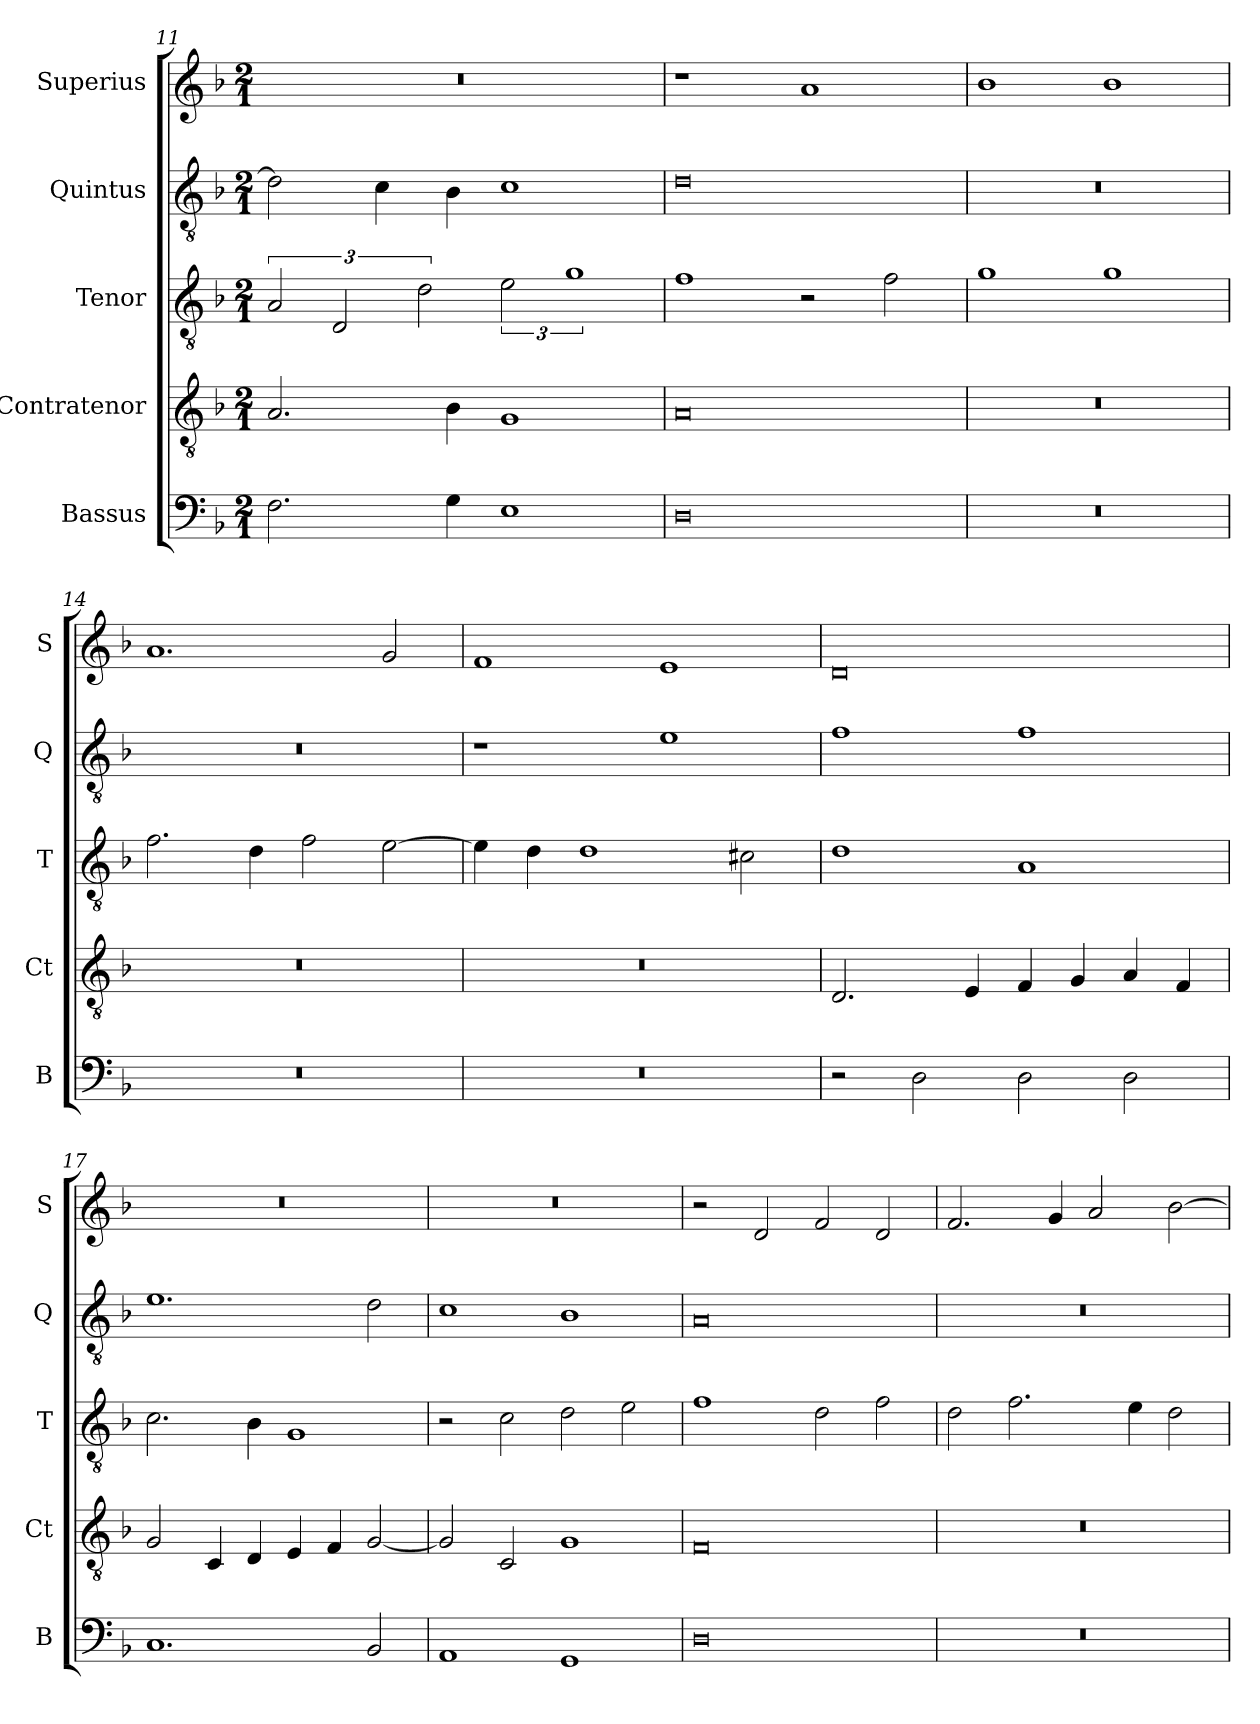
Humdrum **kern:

**kern	**kern	**kern	**kern	**kern
*part5	*part4	*part3	*part2	*part1
*staff5	*staff4	*staff3	*staff2	*staff1
*I"Bassus	*I"Contratenor	*I"Tenor	*I"Quintus	*I"Superius
*I'B	*I'Ct	*I'T	*I'Q	*I'S
*clefF4	*clefGv2	*clefGv2	*clefGv2	*clefG2
*k[b-]	*k[b-]	*k[b-]	*k[b-]	*k[b-]
*M2/1	*M2/1	*M2/1	*M2/1	*M2/1
=11	=11	=11	=11	=11
2.F\	2.A/	3A/	2d\]	0r
.	.	3D/	.	.
.	.	.	4c\	.
.	.	3d\	.	.
4G\	4B-\	.	4B-\	.
1E	1G	3e\	1c	.
.	.	3%2g	.	.
=12	=12	=12	=12	=12
0D	0A	1f	0d	1r
.	.	2r	.	1a
.	.	2f\	.	.
=13	=13	=13	=13	=13
0r	0r	1g	0r	1b-
.	.	1g	.	1b-
=14	=14	=14	=14	=14
0r	0r	2.f\	0r	1.a
.	.	4d\	.	.
.	.	2f\	.	.
.	.	[2e\	.	2g/
=15	=15	=15	=15	=15
0r	0r	4e\]	1r	1f
.	.	4d\	.	.
.	.	1d	.	.
.	.	.	1e	1e
.	.	2c#X\	.	.
=16	=16	=16	=16	=16
2r	2.D/	1d	1f	0d
2D\	.	.	.	.
.	4E/	.	.	.
2D\	4F/	1A	1f	.
.	4G/	.	.	.
2D\	4A/	.	.	.
.	4F/	.	.	.
=17	=17	=17	=17	=17
1.C	2G/	2.c\	1.e	0r
.	4C/	.	.	.
.	4D/	4B-\	.	.
.	4E/	1G	.	.
.	4F/	.	.	.
2BB-/	[2G/	.	2d\	.
=18	=18	=18	=18	=18
1AA	2G/]	2r	1c	0r
.	2C/	2c\	.	.
1GG	1G	2d\	1B-	.
.	.	2e\	.	.
=19	=19	=19	=19	=19
0D	0F	1f	0A	2r
.	.	.	.	2d/
.	.	2d\	.	2f/
.	.	2f\	.	2d/
=20	=20	=20	=20	=20
0r	0r	2d\	0r	2.f/
.	.	2.f\	.	.
.	.	.	.	4g/
.	.	.	.	2a/
.	.	4e\	.	.
.	.	2d\	.	[2b-\
=	=	=	=	=
*-	*-	*-	*-	*-
